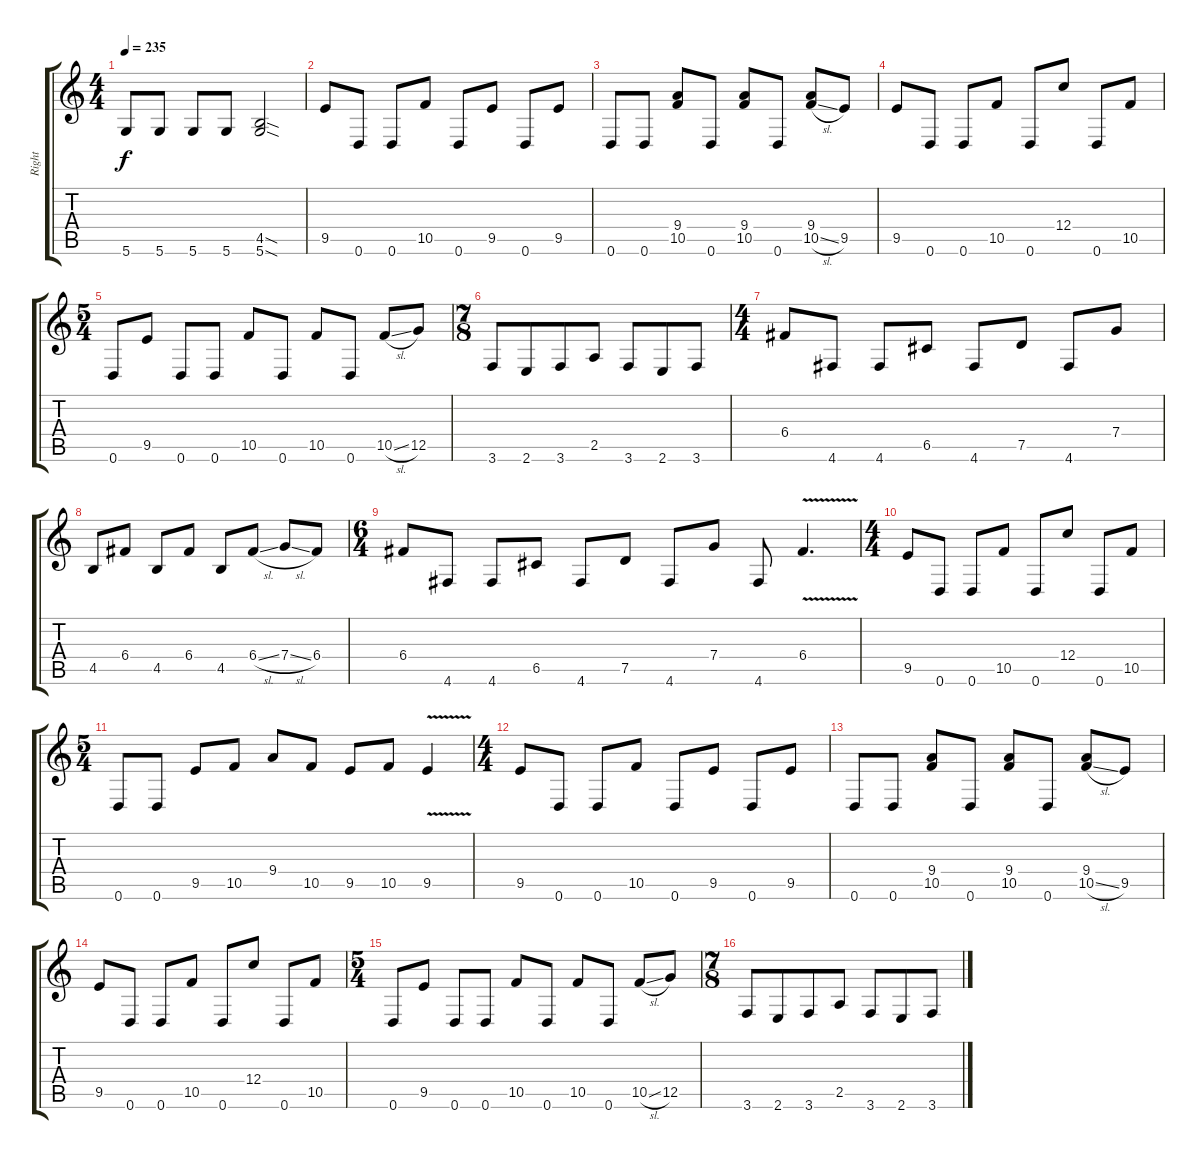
\track ("Right" "Right") {instrument distortionguitar}
\staff {score tabs}
\tuning (D4 A3 F3 C3 G2 D2) {hide}
\ts (4 4)
\tempo 235
\clef g2
\ks c
5.6.8{dy f} 5.6.8 5.6.8 5.6.8 (4.5{sod} 5.6{sod}).2 |
9.5.8 0.6.8 0.6.8 10.5.8 0.6.8 9.5.8 0.6.8 9.5.8 |
0.6.8 0.6.8 (9.4 10.5).8 0.6.8 (9.4 10.5).8 0.6.8 (9.4 10.5{sl}).8 9.5.8 |
9.5.8 0.6.8 0.6.8 10.5.8 0.6.8 12.4.8 0.6.8 10.5.8 |
\ts (5 4)
0.6.8 9.5.8 0.6.8 0.6.8 10.5.8 0.6.8 10.5.8 0.6.8 10.5{sl}.8 12.5.8 |
\ts (7 8)
3.6.8 2.6.8 3.6.8 2.5.8 3.6.8 2.6.8 3.6.8 |
\ts (4 4)
6.4.8 4.6.8 4.6.8 6.5.8 4.6.8 7.5.8 4.6.8 7.4.8 |
4.5.8 6.4.8 4.5.8 6.4.8 4.5.8 6.4{sl}.8 7.4{sl}.8 6.4.8 |
\ts (6 4)
6.4.8 4.6.8 4.6.8 6.5.8 4.6.8 7.5.8 4.6.8 7.4.8 4.6.8 6.4{v}.4{d} |
\ts (4 4)
9.5.8 0.6.8 0.6.8 10.5.8 0.6.8 12.4.8 0.6.8 10.5.8 |
\ts (5 4)
0.6.8 0.6.8 9.5.8 10.5.8 9.4.8 10.5.8 9.5.8 10.5.8 9.5{v}.4 |
\ts (4 4)
9.5.8 0.6.8 0.6.8 10.5.8 0.6.8 9.5.8 0.6.8 9.5.8 |
0.6.8 0.6.8 (9.4 10.5).8 0.6.8 (9.4 10.5).8 0.6.8 (9.4 10.5{sl}).8 9.5.8 |
9.5.8 0.6.8 0.6.8 10.5.8 0.6.8 12.4.8 0.6.8 10.5.8 |
\ts (5 4)
0.6.8 9.5.8 0.6.8 0.6.8 10.5.8 0.6.8 10.5.8 0.6.8 10.5{sl}.8 12.5.8 |
\ts (7 8)
3.6.8 2.6.8 3.6.8 2.5.8 3.6.8 2.6.8 3.6.8
